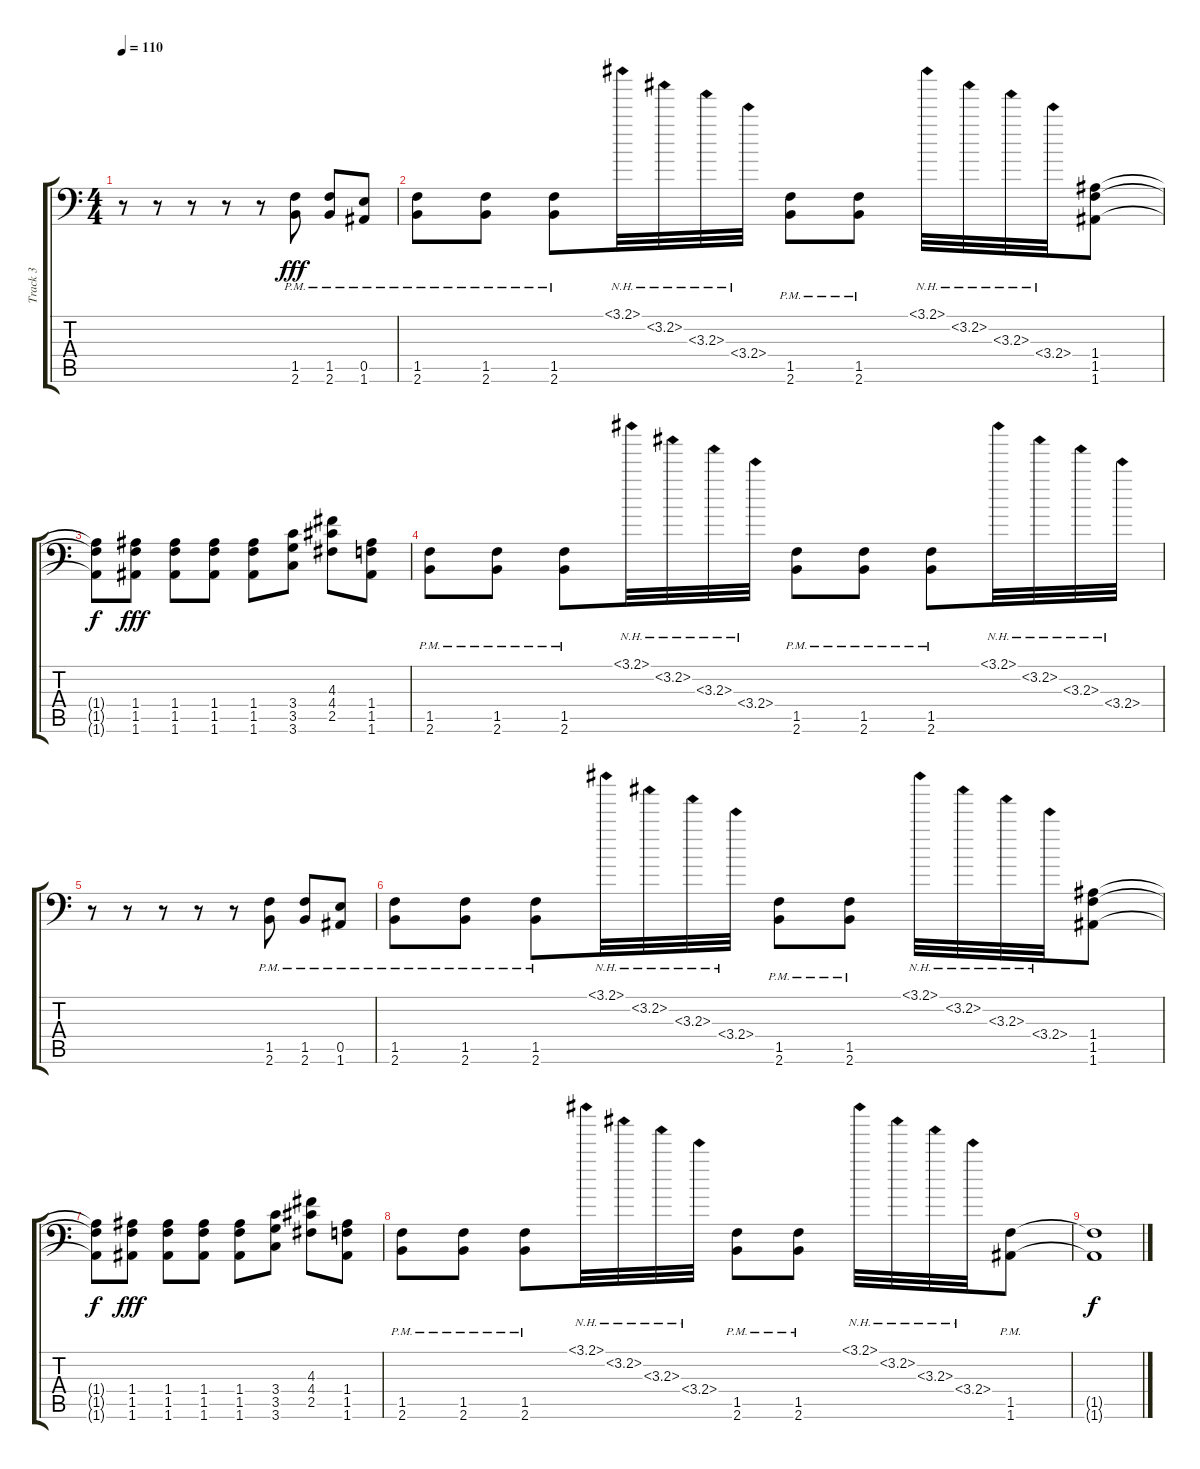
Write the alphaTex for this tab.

\track ("Track 3" "Track 3") {instrument distortionguitar}
\staff {score tabs}
\tuning (B3 Gb3 D3 A2 E2 A1) {hide}
\ts (4 4)
\tempo 110
\clef f4
\ks c
r.8{dy fff} r.8 r.8 r.8 r.8 (1.5{pm} 2.6{pm}).8 (1.5{pm} 2.6{pm}).8 (0.5{pm} 1.6{pm}).8 |
(1.5{pm} 2.6{pm}).8 (1.5{pm} 2.6{pm}).8 (1.5{pm} 2.6{pm}).8 3.1{nh}.32 3.2{nh}.32 3.3{nh}.32 3.4{nh}.32 (1.5{pm} 2.6{pm}).8 (1.5{pm} 2.6{pm}).8 3.1{nh}.32 3.2{nh}.32 3.3{nh}.32 3.4{nh}.32 (1.4 1.5 1.6).8 |
(1.4{t} 1.5{t} 1.6{t}).8{dy f} (1.4 1.5 1.6).8{dy fff} (1.4 1.5 1.6).8 (1.4 1.5 1.6).8 (1.4 1.5 1.6).8 (3.4 3.5 3.6).8 (4.3 4.4 2.5).8 (1.4 1.5 1.6).8 |
(1.5{pm} 2.6{pm}).8 (1.5{pm} 2.6{pm}).8 (1.5{pm} 2.6{pm}).8 3.1{nh}.32 3.2{nh}.32 3.3{nh}.32 3.4{nh}.32 (1.5{pm} 2.6{pm}).8 (1.5{pm} 2.6{pm}).8 (1.5{pm} 2.6{pm}).8 3.1{nh}.32 3.2{nh}.32 3.3{nh}.32 3.4{nh}.32 |
r.8 r.8 r.8 r.8 r.8 (1.5{pm} 2.6{pm}).8 (1.5{pm} 2.6{pm}).8 (0.5{pm} 1.6{pm}).8 |
(1.5{pm} 2.6{pm}).8 (1.5{pm} 2.6{pm}).8 (1.5{pm} 2.6{pm}).8 3.1{nh}.32 3.2{nh}.32 3.3{nh}.32 3.4{nh}.32 (1.5{pm} 2.6{pm}).8 (1.5{pm} 2.6{pm}).8 3.1{nh}.32 3.2{nh}.32 3.3{nh}.32 3.4{nh}.32 (1.4 1.5 1.6).8 |
(1.4{t} 1.5{t} 1.6{t}).8{dy f} (1.4 1.5 1.6).8{dy fff} (1.4 1.5 1.6).8 (1.4 1.5 1.6).8 (1.4 1.5 1.6).8 (3.4 3.5 3.6).8 (4.3 4.4 2.5).8 (1.4 1.5 1.6).8 |
(1.5{pm} 2.6{pm}).8 (1.5{pm} 2.6{pm}).8 (1.5{pm} 2.6{pm}).8 3.1{nh}.32 3.2{nh}.32 3.3{nh}.32 3.4{nh}.32 (1.5{pm} 2.6{pm}).8 (1.5{pm} 2.6{pm}).8 3.1{nh}.32 3.2{nh}.32 3.3{nh}.32 3.4{nh}.32 (1.5{pm} 1.6{pm}).8 |
(1.5{t} 1.6{t}).1{dy f}
